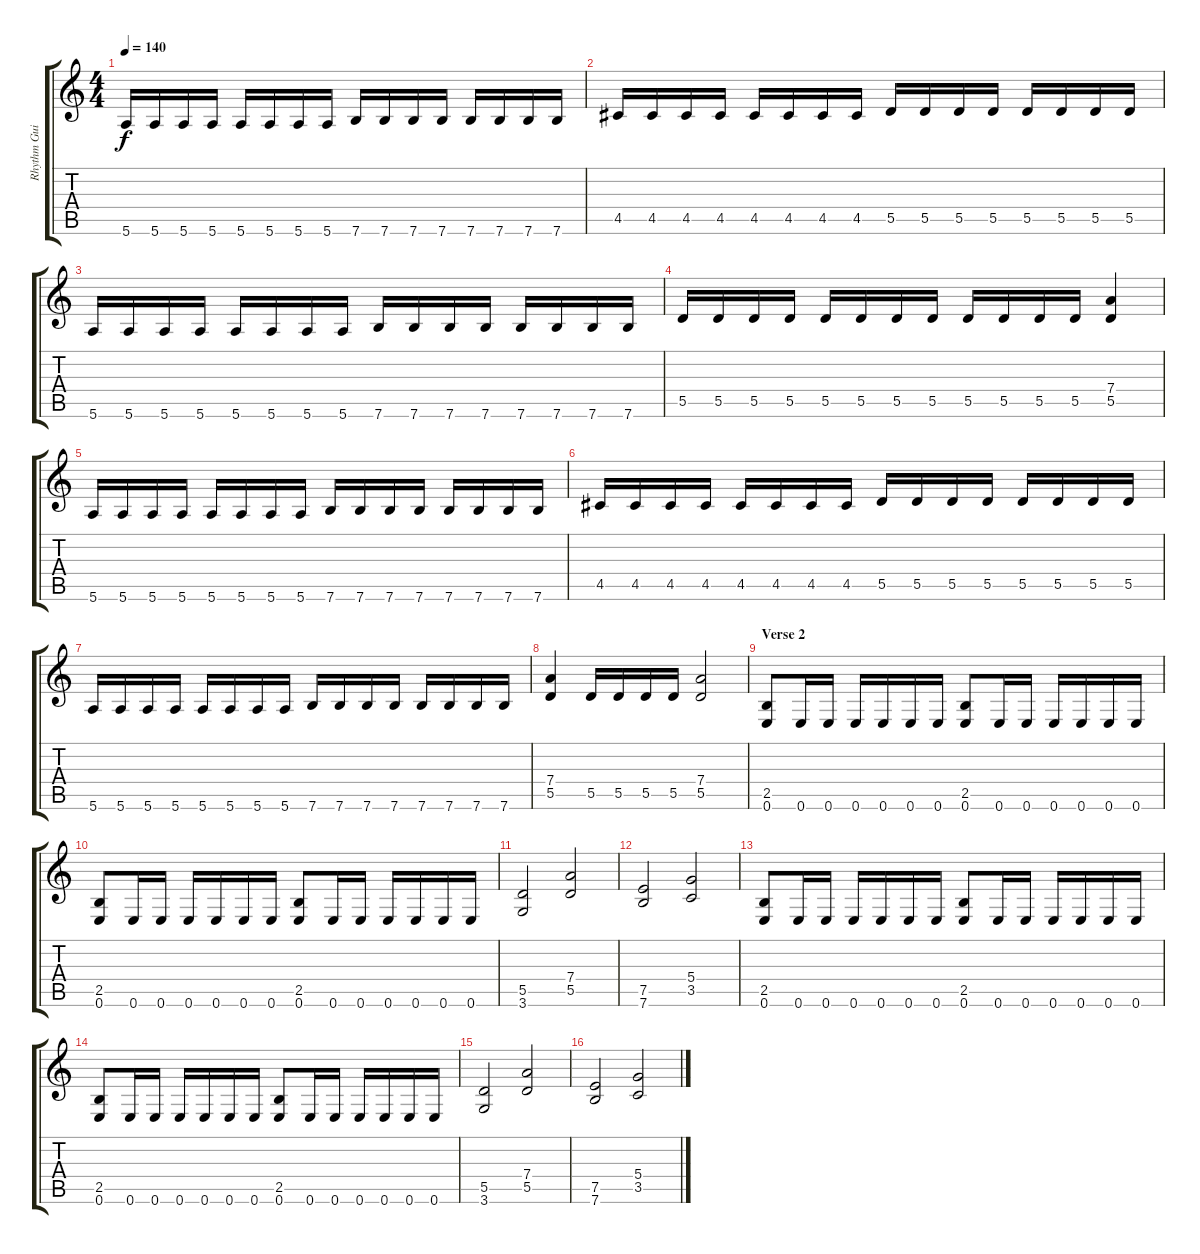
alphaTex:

\track ("Rhythm Guitar 1" "Rhythm Gui") {instrument overdrivenguitar}
\staff {score tabs}
\tuning (E4 B3 G3 D3 A2 E2) {hide}
\ts (4 4)
\tempo 140
\clef g2
\ks c
5.6.16{dy f} 5.6.16 5.6.16 5.6.16 5.6.16 5.6.16 5.6.16 5.6.16 7.6.16 7.6.16 7.6.16 7.6.16 7.6.16 7.6.16 7.6.16 7.6.16 |
4.5.16 4.5.16 4.5.16 4.5.16 4.5.16 4.5.16 4.5.16 4.5.16 5.5.16 5.5.16 5.5.16 5.5.16 5.5.16 5.5.16 5.5.16 5.5.16 |
5.6.16 5.6.16 5.6.16 5.6.16 5.6.16 5.6.16 5.6.16 5.6.16 7.6.16 7.6.16 7.6.16 7.6.16 7.6.16 7.6.16 7.6.16 7.6.16 |
5.5.16 5.5.16 5.5.16 5.5.16 5.5.16 5.5.16 5.5.16 5.5.16 5.5.16 5.5.16 5.5.16 5.5.16 (7.4 5.5).4 |
5.6.16 5.6.16 5.6.16 5.6.16 5.6.16 5.6.16 5.6.16 5.6.16 7.6.16 7.6.16 7.6.16 7.6.16 7.6.16 7.6.16 7.6.16 7.6.16 |
4.5.16 4.5.16 4.5.16 4.5.16 4.5.16 4.5.16 4.5.16 4.5.16 5.5.16 5.5.16 5.5.16 5.5.16 5.5.16 5.5.16 5.5.16 5.5.16 |
5.6.16 5.6.16 5.6.16 5.6.16 5.6.16 5.6.16 5.6.16 5.6.16 7.6.16 7.6.16 7.6.16 7.6.16 7.6.16 7.6.16 7.6.16 7.6.16 |
(7.4 5.5).4 5.5.16 5.5.16 5.5.16 5.5.16 (7.4 5.5).2 |
\section ("" "Verse 2")
(2.5 0.6).8 0.6.16 0.6.16 0.6.16 0.6.16 0.6.16 0.6.16 (2.5 0.6).8 0.6.16 0.6.16 0.6.16 0.6.16 0.6.16 0.6.16 |
(2.5 0.6).8 0.6.16 0.6.16 0.6.16 0.6.16 0.6.16 0.6.16 (2.5 0.6).8 0.6.16 0.6.16 0.6.16 0.6.16 0.6.16 0.6.16 |
(5.5 3.6).2 (7.4 5.5).2 |
(7.5 7.6).2 (5.4 3.5).2 |
(2.5 0.6).8 0.6.16 0.6.16 0.6.16 0.6.16 0.6.16 0.6.16 (2.5 0.6).8 0.6.16 0.6.16 0.6.16 0.6.16 0.6.16 0.6.16 |
(2.5 0.6).8 0.6.16 0.6.16 0.6.16 0.6.16 0.6.16 0.6.16 (2.5 0.6).8 0.6.16 0.6.16 0.6.16 0.6.16 0.6.16 0.6.16 |
(5.5 3.6).2 (7.4 5.5).2 |
(7.5 7.6).2 (5.4 3.5).2
